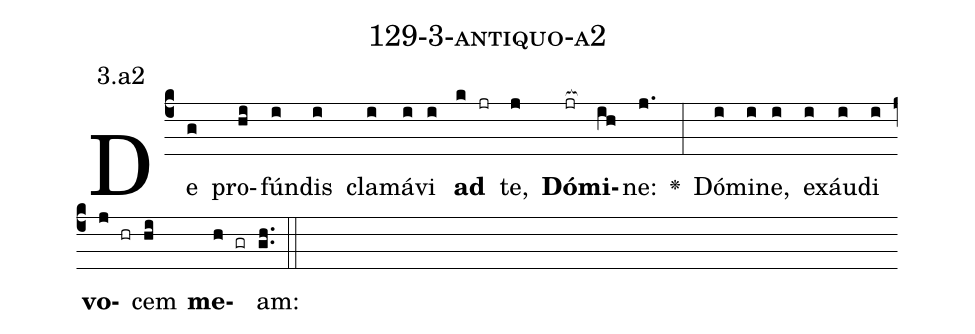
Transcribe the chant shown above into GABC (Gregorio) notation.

name: 129-3-antiquo-a2;
annotation: 3.a2;
%%
(c4)De(g) pro(hi)fún(i)dis(i) cla(i)má(i)vi(i) <b>ad</b>(k jr) te,(j) <b>Dó</b>(jr[ocb:1{])<b>mi</b>(ih[ocb:0}])ne:(j.) <v>\greheightstar</v>(:) Dó(i)mi(i)ne,(i) ex(i)áu(i)di(i) <b>vo</b>(j hr)cem(hi) <b>me</b>(h gr)am:(gh..) (::)


%E(i) u(i) o(j) u(hi) a(h) e.(gh..) (::)
